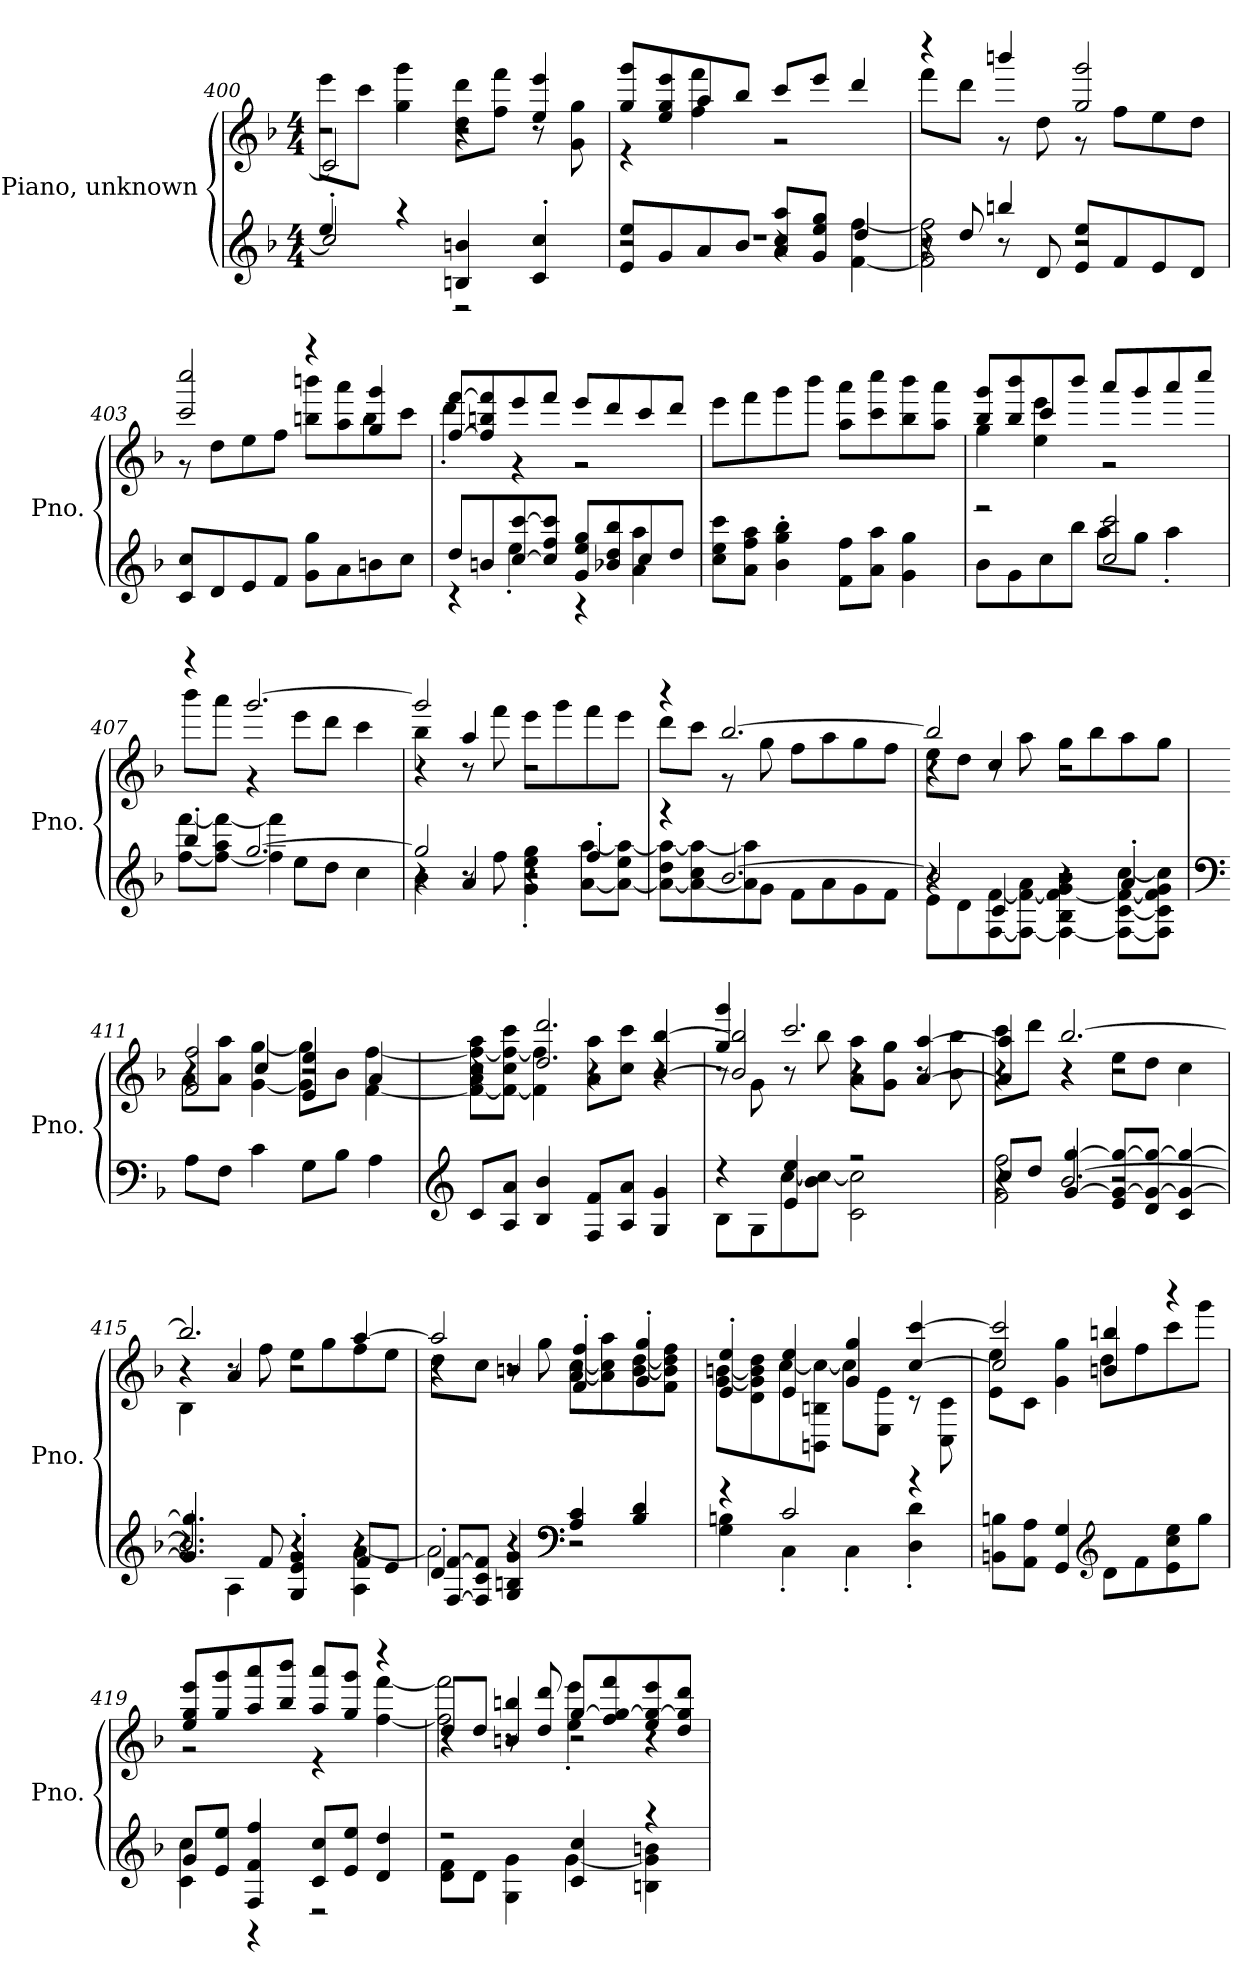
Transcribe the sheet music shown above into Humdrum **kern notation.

**kern	**kern
*part1	*part1
*staff2	*staff1
*I"Piano, unknown	*
*I'Pno.	*
*clefG2	*clefG2
*k[b-]	*k[b-]
*M4/4	*M4/4
=400	=400
*^	*^
*	*	*	*^
4ee'/	2cc/]	2r	8eee\L	2c/]
.	.	.	8ccc\J	.
4r	.	.	4gg\ 4ggg\	.
4Bn/ 4bn/	2r	4r	8dd\ 8ddd\L	2r
.	.	.	8ff\ 8fff\J	.
4c/' 4cc/'	.	4ee/ 4eee/	8r	.
.	.	.	8g\ 8gg\	.
*	*	*	*v	*v
!!LO:LB:g=z
=401	=401	=401	=401
*	*^	*	*
1r	2r	8e/ 8ee/L	8gg/ 8ggg/L	4r
.	.	8g/	8ee/ 8gg/ 8eee/	.
.	.	8a/	8aa/	4ff\ 4fff\
.	.	8b-/J	8bb-/J	.
.	4r	8a/ 8cc/ 8aa/L	8ccc/L	2r
.	.	8g/ 8ee/ 8gg/J	8eee/J	.
.	[4f\ [4ff\	4dd/	4ddd/	.
=402	=402	=402	=402	=402
4r	2f\] 2ff\]	8r	4r	8fff\L
.	.	8dd/	.	8ddd\J
4bbn/	.	8r	4bbbn/	8r
.	.	8d/	.	8dd\
2r	2r	8e/ 8ee/L	2gg/ 2ggg/	8r
.	.	8f/	.	8ff\L
.	.	8e/	.	8ee\
.	.	8d/J	.	8dd\J
*v	*v	*v	*	*
=403	=403	=403
8c/ 8cc/L	2ccc/ 2cccc/	8r
8d/	.	8dd\L
8e/	.	8ee\
8f/J	.	8ff\J
8g\ 8gg\L	4r	8bbn\ 8bbbn\L
8a\	.	8aa\ 8aaa\
8bn\	4gg/ 4ggg/	8bb\
8cc\J	.	8ccc\J
=404	=404	=404
*^	*	*
8dd/L	4r	[8ff/ [8fff/L	4ddd'\
8bn/	.	8ff/] 8bbn/ 8fff/]	.
[8cc/ [8ccc/	4ee'\	8eee/	4r
8cc/] 8ff/ 8ccc/]J	.	8fff/J	.
8g/ 8ee/ 8gg/L	4r	8eee/L	2r
8b-X/ 8dd/ 8bb-/	.	8ddd/	.
8cc/	4a\ 4aa\	8ccc/	.
8dd/J	.	8ddd/J	.
*v	*v	*	*
*	*v	*v
!!LO:PB:g=z
=405	=405
8cc\ 8ee\ 8ccc\L	8eee\L
8a\ 8ff\ 8aa\J	8fff\
4b-\' 4gg\' 4bb-\'	8ggg\
.	8bbb-\J
8f\ 8ff\L	8aa\ 8aaa\L
8a\ 8aa\J	8ccc\ 8cccc\
4g\ 4gg\	8bb-\ 8bbb-\
.	8aa\ 8aaa\J
=406	=406
*^	*^
2r	8b-\L	8bb-/ 8ggg/L	4gg\
.	8g\	8bb-/ 8bbb-/	.
.	8cc\	8ccc/	4ee\ 4eee\
.	8bb-\J	8bbb-/J	.
2cc/ 2ccc/	8aa\L	8aaa/L	2r
.	8gg\J	8ggg/	.
.	4aa'\	8aaa/	.
.	.	8cccc/J	.
=407	=407	=407	=407
4bb-'/	[8ff\ [8fff\L	4r	8bbb-\L
.	8ff\_ 8aa\ 8fff\_J	.	8aaa\J
[2.gg/	4ff\] 4fff\]	[2.ggg/	4r
.	8ee\L	.	8eee\L
.	8dd\J	.	8ddd\J
.	4cc\	.	4ccc\
=408	=408	=408	=408
*	*^	*	*^
2gg/]	4b-\	4r	2ggg/]	4bb-\	4r
.	8r	4a/	.	8r	4aa/
.	8ff\	.	.	8fff\	.
4r	4g\' 4ee\' 4gg\'	2r	2r	8eee\L	2r
.	.	.	.	8ggg\	.
4ff'/	[8a\ [8aa\L	.	.	8fff\	.
.	8a\_ 8ee\ 8aa\_J	.	.	8eee\J	.
*	*v	*v	*	*	*
*	*	*	*v	*v
!!LO:LB:g=z
=409	=409	=409	=409
4r	8a\_ 8dd\ 8aa\_L	4r	8ddd\L
.	8a\_ 8cc\ 8aa\_	.	8ccc\J
[2.b-/	8a\] 8aa\]	[2.bb-/	8r
.	8g\J	.	8gg\
.	8f\L	.	8ff\L
.	8a\	.	8aa\
.	8g\	.	8gg\
.	8f\J	.	8ff\J
=410	=410	=410	=410
*	*^	*	*^
2b-/]	8e\L	4r	2bb-/]	8ee\L	4r
.	8d\	.	.	8dd\J	.
.	[8F\ [8f\	4c/	.	8r	4cc/
.	8F\_ 8f\_ 8a\J	.	.	8aa\	.
4r	4F\_ 4B-\ 4f\_ 4g\ 4b-\	2r	2r	8gg\L	2r
.	.	.	.	8bb-\	.
4a'/	8F\_ [8c\ 8f\_ [8cc\L	.	.	8aa\	.
.	8F\] 8c\] 8f\] 8g\ 8cc\]J	.	.	8gg\J	.
*v	*v	*v	*	*	*
=411	=411	=411	=411
*clefF4	*	*	*
8A\L	2f/ 2ff/	8a\L	4r
8F\J	.	8a\ 8aa\J	.
4c\	.	[4g\ [4gg\	4cc/
8G\L	4e/ 4ee/	8g\] 8gg\]L	2r
8B-\J	.	8b-\J	.
4A\	4a/	[4f\ [4ff\	.
=412	=412	=412	=412
*clefG2	*	*	*
8c/L	4r	8f\_ 8a\ 8cc\ 8ff\_ 8aa\L	2r
8A/ 8a/J	.	8f\_ 8cc\ 8ff\_ 8ccc\J	.
4B-/ 4b-/	2.dd/ 2.ddd/	4f\] 4ff\]	.
8F/ 8f/L	.	8a\ 8aa\L	4r
8A/ 8a/J	.	8cc\ 8ccc\J	.
4G/ 4g/	.	4r	[4b-/ [4bb-/
!!LO:LB:g=z	!!	!!
=413	=413	=413	=413
*^	*	*	*
4r	8B-\L	4gg/ 4ggg/	8r	2b-/] 2bb-/]
.	8G\	.	8g\	.
4e/ 4ee/	[8cc\	2.ccc/	8r	.
.	8b-\ 8cc\_J	.	8bb-\	.
2r	2c\ 2cc\]	.	8a\ 8aa\L	4r
.	.	.	8g\ 8gg\J	.
.	.	.	8r	[4a/ [4aa/
.	.	.	8b-\ 8bb-\	.
=414	=414	=414	=414	=414
*	*^	*	*	*
4r	2f\ 2ff\	8cc/L	4r	8ccc\L	4a/] 4aa/]
.	.	8dd/J	.	8ddd\J	.
[2.b-/	.	[4g/ [4gg/	[2.bb-/	4r	4r
.	2r	8e/ 8g/_ 8gg/_L	.	8ee\L	2r
.	.	8d/ 8g/_ 8gg/_J	.	8dd\J	.
.	.	4c/ 4g/_ 4gg/_	.	4cc\	.
=415	=415	=415	=415	=415	=415
2.b-/]	4r	4.g/] 4.gg/]	2.bb-/]	4B-\	4r
.	4A\	.	.	8r	4a/
.	.	8f/	.	8ff\	.
.	4r	4G/' 4e/' 4g/'	.	8ee\L	2r
.	.	.	.	8gg\	.
4r	4A\ [4a\	8f/L	[4aa/	8ff\	.
.	.	8e/J	.	8ee\J	.
=416	=416	=416	=416	=416	=416
4d'/	2a\]	[8F/ [8f/L	2aa/]	8dd\L	4r
.	.	8F/] 8c/ 8f/]J	.	8cc\J	.
4r	.	4G/ 4Bn/ 4g/	.	8r	4bn/
.	.	.	.	8gg\	.
*clefF4	*	*	*	*	*
2r	2r	4A/ 4c/	2r	[8a\ [8cc\L	4f/' 4ff/'
.	.	.	.	8a\] 8cc\] 8aa\	.
.	.	4B/ 4d/	.	[8b\ [8dd\	4g/' 4gg/'
.	.	.	.	8f\ 8b\] 8dd\] 8ff\J	.
*	*v	*v	*	*	*
*	*	*	*v	*v
!!LO:LB:g=z
=417	=417	=417	=417
4r	4G\ 4Bn\	4e/' 4ee/'	[8g\ [8bn\L
.	.	.	8d\ 8g\] 8b\] 8dd\
2c/	4C'\	4e/ 4ee/	[8cc\
.	.	.	8BBn\ 8Bn\ 8cc\_J
.	4C'\	4g/ 4gg/	8cc\L]
.	.	.	8E\ 8e\J
4r	4D\' 4d\'	[4cc/ [4ccc/	8r
.	.	.	8C\ 8c\
*v	*v	*	*
=418	=418	=418
8BBn\ 8Bn\L	2cc/] 2ccc/]	8e\ 8ee\L
8AA\ 8A\J	.	8c\J
4GG/ 4G/	.	4g\ 4gg\
*clefG2	*	*
8d\L	4bn/ 4bbn/	8dd\L
8f\	.	8ff\
8e\ 8cc\ 8ee\	4r	8ccc\
8gg\J	.	8ggg\J
=419	=419	=419
*^	*	*
8g/L	4c\ 4cc\	8ee/ 8gg/ 8eee/L	2r
8e/ 8ee/J	.	8gg/ 8ggg/	.
4F/ 4f/ 4ff/	4r	8aa/ 8aaa/	.
.	.	8bb-/ 8bbb-/J	.
8c/ 8cc/L	2r	8aa/ 8aaa/L	4r
8e/ 8ee/J	.	8gg/ 8ggg/J	.
4d/ 4dd/	.	4r	[4ff\ [4fff\
!!LO:LB:g=z
=420	=420	=420	=420
*	*	*	*^
2r	8d\ 8f\L	8dd/L	2ff\] 2fff\]	4r
.	8d\J	8dd/J	.	.
.	4G\ 4g\	8r	.	4bn/ 4bbn/
.	.	8dd/ 8ddd/	.	.
4c/ 4cc/	[4g\	[8gg/L	4ee\' 4eee\'	2r
.	.	8ff/ 8gg/_ 8fff/	.	.
4r	4Bn\ 4g\] 4bn\	8ee/ 8gg/_ 8eee/	4r	.
.	.	8dd/ 8gg/] 8ddd/J	.	.
*v	*v	*	*	*
*	*v	*v	*v
=	=
*-	*-
